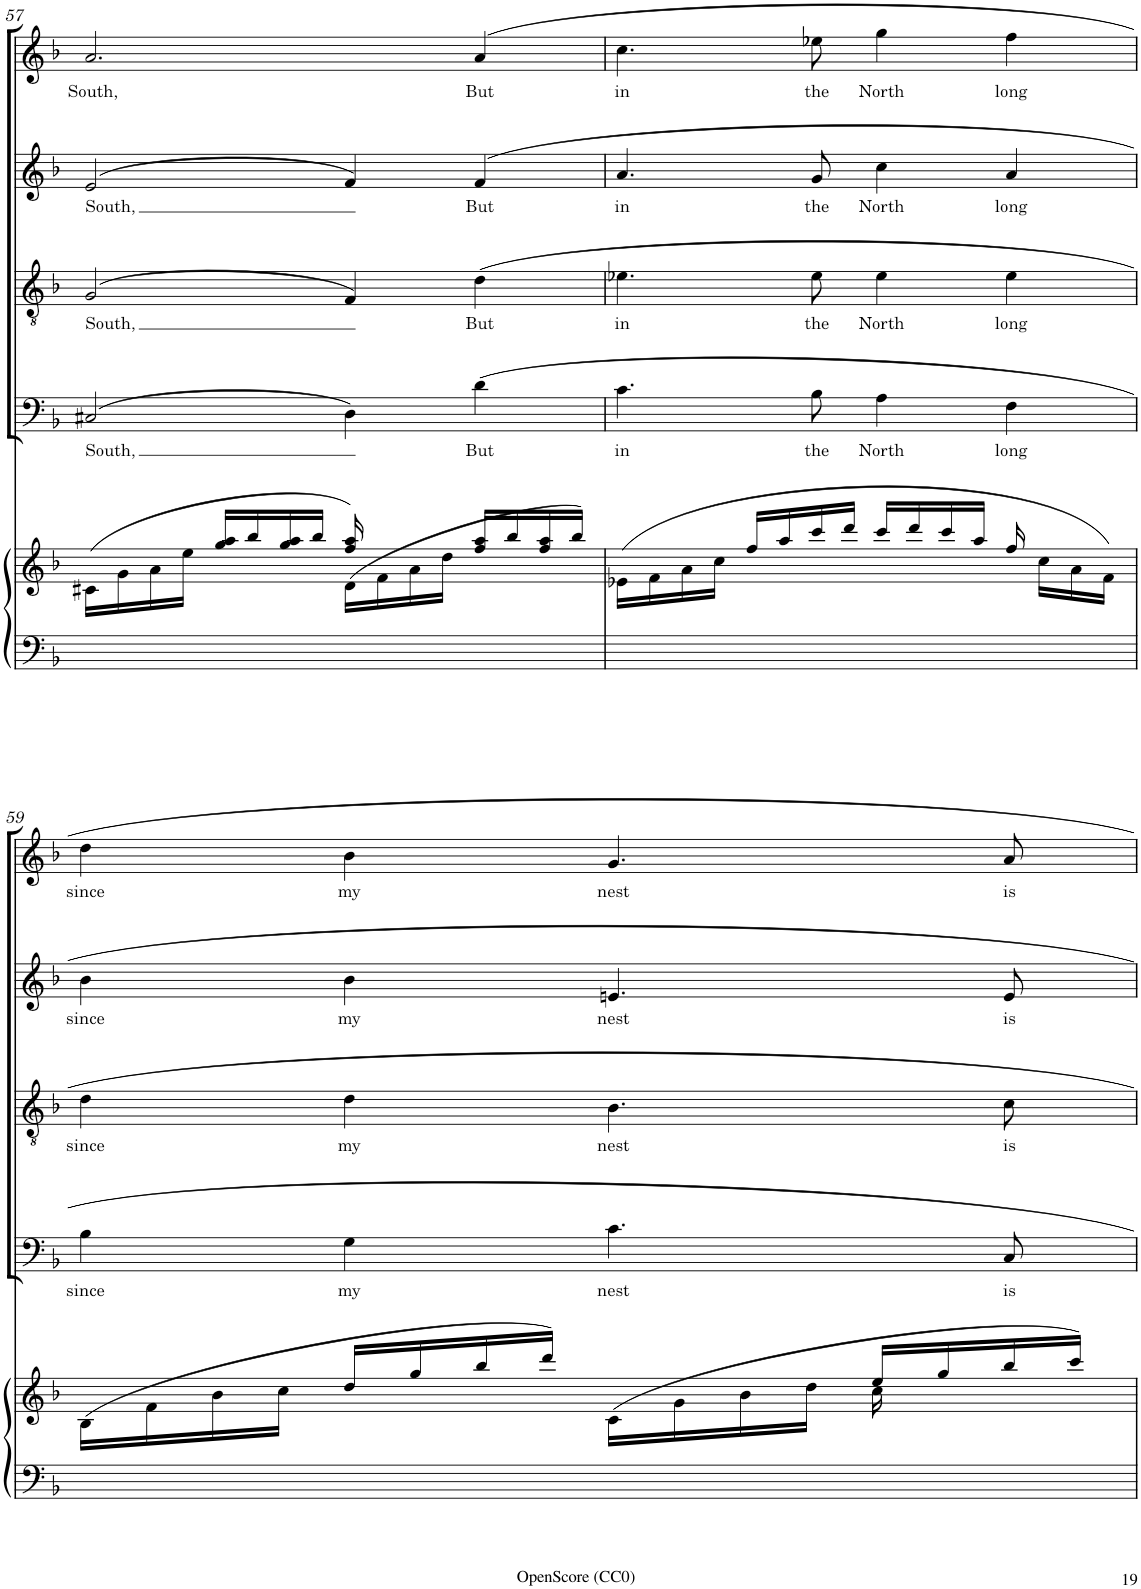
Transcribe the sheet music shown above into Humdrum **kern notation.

**kern	**kern	**kern	**text	**kern	**text	**kern	**text	**kern	**text
*part5	*part5	*part4	*part4	*part3	*part3	*part2	*part2	*part1	*part1
*staff6	*staff5	*staff4	*staff4	*staff3	*staff3	*staff2	*staff2	*staff1	*staff1
*I"Piano	*	*I"Bass	*	*I"Tenor	*	*I"Alto	*	*I"Soprano	*
*I'Pno	*	*	*	*	*	*	*	*	*
!!LO:PB:g=z
*clefF4	*clefG2	*clefF4	*	*clefGv2	*	*clefG2	*	*clefG2	*
*k[b-]	*k[b-]	*k[b-]	*	*k[b-]	*	*k[b-]	*	*k[b-]	*
*M4/4	*M4/4	*M4/4	*	*M4/4	*	*M4/4	*	*M4/4	*
*met(c)	*met(c)	*met(c)	*	*met(c)	*	*met(c)	*	*met(c)	*
=57	=57	=57	=57	=57	=57	=57	=57	=57	=57
*	*^	*	*	*	*	*	*	*	*
!	!	!	!	!LO:LY:b	!	!LO:LY:b	!	!LO:LY:b	!	!LO:LY:b
2ryy	(16c#X\LL	2ryy	(2C#X/	South,	(>2G/	South,	(>2e/	South,	2.a/	South,
.	16g\	.	.	.	.	.	.	.	.	.
.	16a\	.	.	.	.	.	.	.	.	.
.	16ee\JJ	.	.	.	.	.	.	.	.	.
.	16gg/ 16aa/LL	.	.	.	.	.	.	.	.	.
.	16bb-/	.	.	.	.	.	.	.	.	.
.	16gg/ 16aa/	.	.	.	.	.	.	.	.	.
.	16bb-/JJ	.	.	.	.	.	.	.	.	.
2ryy	16ff/ 16aa/)	(16d\LL	4D\)	.	4F/)	.	4f/)	.	.	.
.	16ryy	16f\	.	.	.	.	.	.	.	.
.	8ryy	16a\	.	.	.	.	.	.	.	.
.	.	16dd\JJ	.	.	.	.	.	.	.	.
!	!	!	!	!LO:LY:b	!	!LO:LY:b	!	!LO:LY:b	!	!LO:LY:b
.	4ryy	16ff/ 16aa/LL	4d\	But	4d\	But	4f/	But	4a/	But
.	.	16bb-/	.	.	.	.	.	.	.	.
.	.	16ff/ 16aa/	.	.	.	.	.	.	.	.
.	.	16bb-/JJ)	.	.	.	.	.	.	.	.
=58	=58	=58	=58	=58	=58	=58	=58	=58	=58	=58
!	!	!	!	!LO:LY:b	!	!LO:LY:b	!	!LO:LY:b	!	!LO:LY:b
*	*v	*v	*	*	*	*	*	*	*	*
1ryy	(16e-X\LL	4.c\	in	4.e-X\	in	4.a/	in	4.cc\	in
.	16f\	.	.	.	.	.	.	.	.
.	16a\	.	.	.	.	.	.	.	.
.	16cc\JJ	.	.	.	.	.	.	.	.
.	16ff/LL	.	.	.	.	.	.	.	.
.	16aa/	.	.	.	.	.	.	.	.
!	!	!	!LO:LY:b	!	!LO:LY:b	!	!LO:LY:b	!	!LO:LY:b
.	16ccc/	8B-\	the	8e-\	the	8g/	the	8ee-X\	the
.	16ddd/JJ	.	.	.	.	.	.	.	.
!	!	!	!LO:LY:b	!	!LO:LY:b	!	!LO:LY:b	!	!LO:LY:b
.	16ccc/LL	4A\	North	4e-\	North	4cc\	North	4gg\	North
.	16ddd/	.	.	.	.	.	.	.	.
.	16ccc/	.	.	.	.	.	.	.	.
.	16aa/JJ	.	.	.	.	.	.	.	.
!	!	!	!LO:LY:b	!	!LO:LY:b	!	!LO:LY:b	!	!LO:LY:b
.	16ff/	4F\	long	4e-\	long	4a/	long	4ff\	long
.	16cc\LL	.	.	.	.	.	.	.	.
.	16a\	.	.	.	.	.	.	.	.
.	16f\JJ)	.	.	.	.	.	.	.	.
!!LO:LB:g=z
=59	=59	=59	=59	=59	=59	=59	=59	=59	=59
*	*^	*	*	*	*	*	*	*	*
!	!	!	!	!LO:LY:b	!	!LO:LY:b	!	!LO:LY:b	!	!LO:LY:b
1ryy	(16B-\LL	2.ryy	4B-\	since	4d\	since	4b-\	since	4dd\	since
.	16f\	.	.	.	.	.	.	.	.	.
.	16b-\	.	.	.	.	.	.	.	.	.
.	16cc\JJ	.	.	.	.	.	.	.	.	.
!	!	!	!	!LO:LY:b	!	!LO:LY:b	!	!LO:LY:b	!	!LO:LY:b
.	16dd/LL	.	4G\	my	4d\	my	4b-\	my	4b-\	my
.	16gg/	.	.	.	.	.	.	.	.	.
.	16bb-/	.	.	.	.	.	.	.	.	.
.	16ddd/JJ)	.	.	.	.	.	.	.	.	.
!	!	!	!	!LO:LY:b	!	!LO:LY:b	!	!LO:LY:b	!	!LO:LY:b
.	(16c\LL	.	4.c\	nest	4.B-\	nest	4.en/	nest	4.g/	nest
.	16g\	.	.	.	.	.	.	.	.	.
.	16b-\	.	.	.	.	.	.	.	.	.
.	16dd\JJ	.	.	.	.	.	.	.	.	.
.	16ee/LL	16cc\	.	.	.	.	.	.	.	.
.	16gg/	8.ryy	.	.	.	.	.	.	.	.
!	!	!	!	!LO:LY:b	!	!LO:LY:b	!	!LO:LY:b	!	!LO:LY:b
.	16bb-/	.	8C/	is	8c\	is	8e/	is	8a/	is
.	16ccc/JJ)	.	.	.	.	.	.	.	.	.
*	*v	*v	*	*	*	*	*	*	*	*
=	=	=	=	=	=	=	=	=	=
*-	*-	*-	*-	*-	*-	*-	*-	*-	*-
